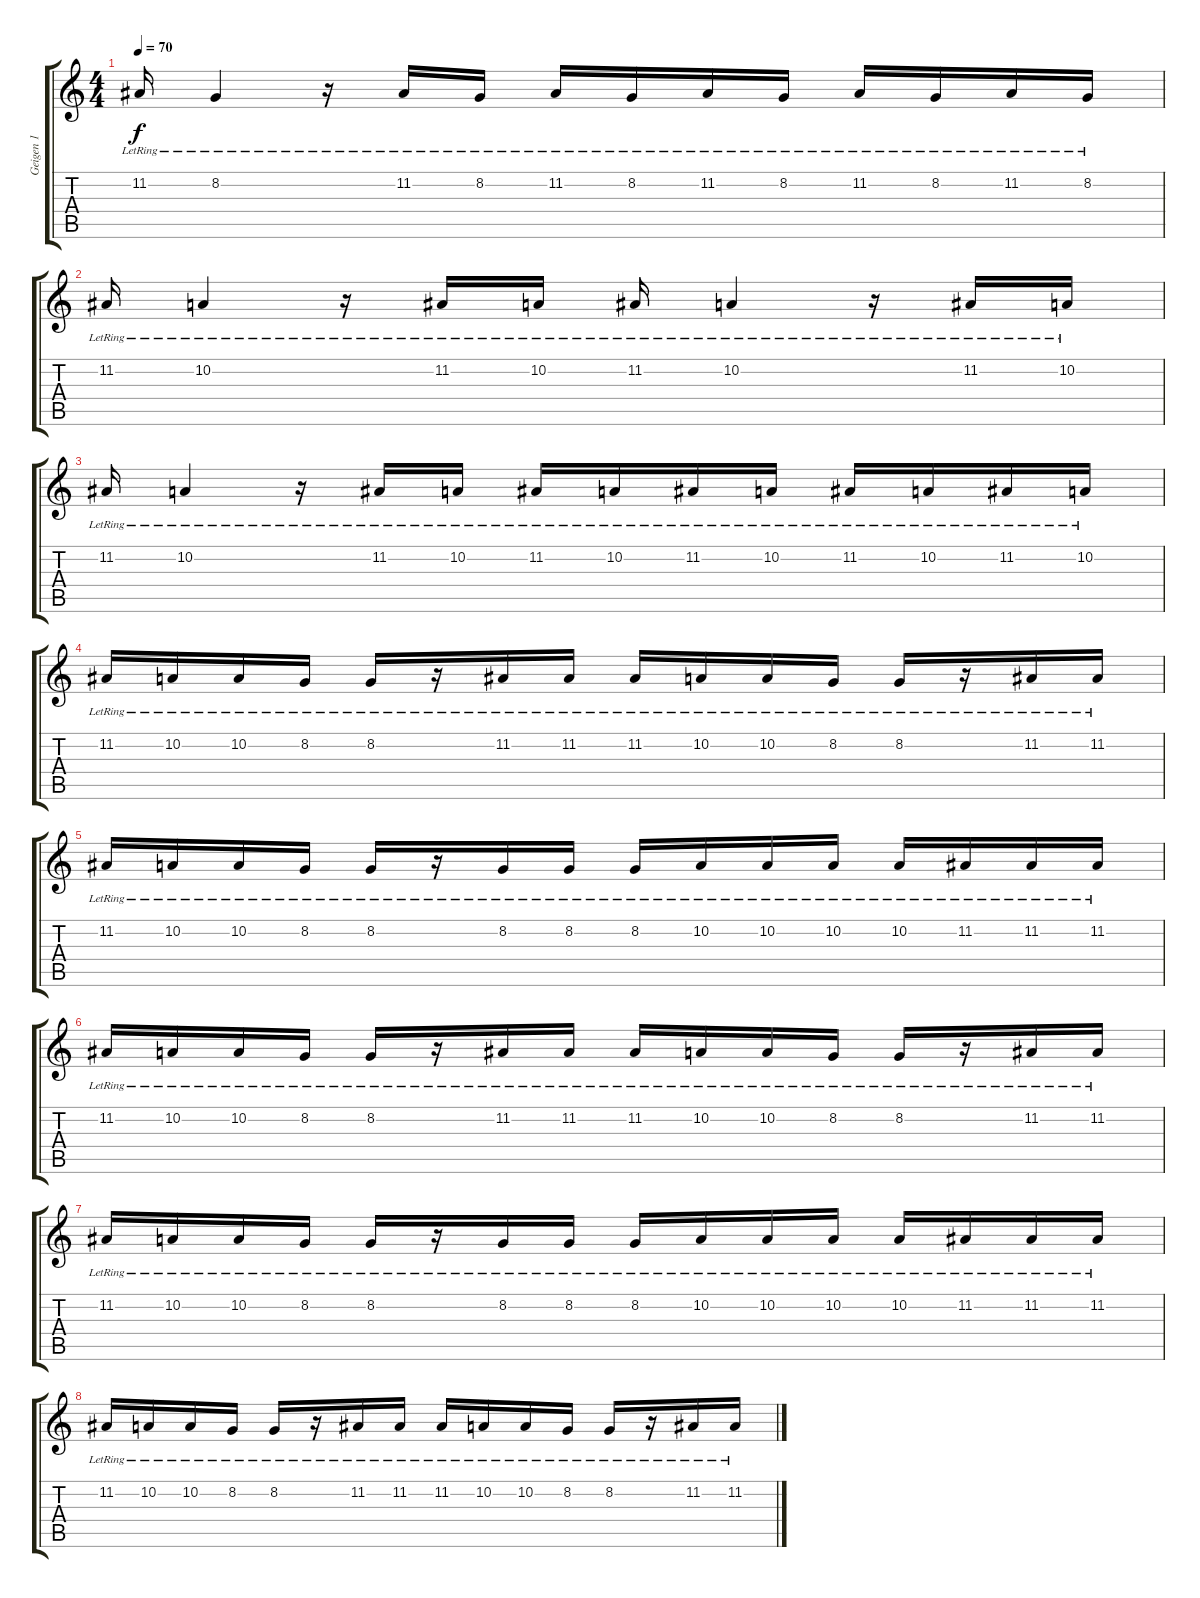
\track ("Geigen 1" "Geigen 1") {instrument stringensemble1}
\staff {score tabs}
\tuning (E4 B3 G3 D3 A2 E2) {hide}
\ts (4 4)
\tempo 70
\clef g2
\ks c
11.2{lr}.16{dy f} 8.2{lr}.4 r.16 11.2{lr}.16 8.2{lr}.16 11.2{lr}.16 8.2{lr}.16 11.2{lr}.16 8.2{lr}.16 11.2{lr}.16 8.2{lr}.16 11.2{lr}.16 8.2{lr}.16 |
11.2{lr}.16 10.2{lr}.4 r.16 11.2{lr}.16 10.2{lr}.16 11.2{lr}.16 10.2{lr}.4 r.16 11.2{lr}.16 10.2{lr}.16 |
11.2{lr}.16 10.2{lr}.4 r.16 11.2{lr}.16 10.2{lr}.16 11.2{lr}.16 10.2{lr}.16 11.2{lr}.16 10.2{lr}.16 11.2{lr}.16 10.2{lr}.16 11.2{lr}.16 10.2{lr}.16 |
11.2{lr}.16 10.2{lr}.16 10.2{lr}.16 8.2{lr}.16 8.2{lr}.16 r.16 11.2{lr}.16 11.2{lr}.16 11.2{lr}.16 10.2{lr}.16 10.2{lr}.16 8.2{lr}.16 8.2{lr}.16 r.16 11.2{lr}.16 11.2{lr}.16 |
11.2{lr}.16 10.2{lr}.16 10.2{lr}.16 8.2{lr}.16 8.2{lr}.16 r.16 8.2{lr}.16 8.2{lr}.16 8.2{lr}.16 10.2{lr}.16 10.2{lr}.16 10.2{lr}.16 10.2{lr}.16 11.2{lr}.16 11.2{lr}.16 11.2{lr}.16 |
11.2{lr}.16 10.2{lr}.16 10.2{lr}.16 8.2{lr}.16 8.2{lr}.16 r.16 11.2{lr}.16 11.2{lr}.16 11.2{lr}.16 10.2{lr}.16 10.2{lr}.16 8.2{lr}.16 8.2{lr}.16 r.16 11.2{lr}.16 11.2{lr}.16 |
11.2{lr}.16 10.2{lr}.16 10.2{lr}.16 8.2{lr}.16 8.2{lr}.16 r.16 8.2{lr}.16 8.2{lr}.16 8.2{lr}.16 10.2{lr}.16 10.2{lr}.16 10.2{lr}.16 10.2{lr}.16 11.2{lr}.16 11.2{lr}.16 11.2{lr}.16 |
11.2{lr}.16 10.2{lr}.16 10.2{lr}.16 8.2{lr}.16 8.2{lr}.16 r.16 11.2{lr}.16 11.2{lr}.16 11.2{lr}.16 10.2{lr}.16 10.2{lr}.16 8.2{lr}.16 8.2{lr}.16 r.16 11.2{lr}.16 11.2{lr}.16
